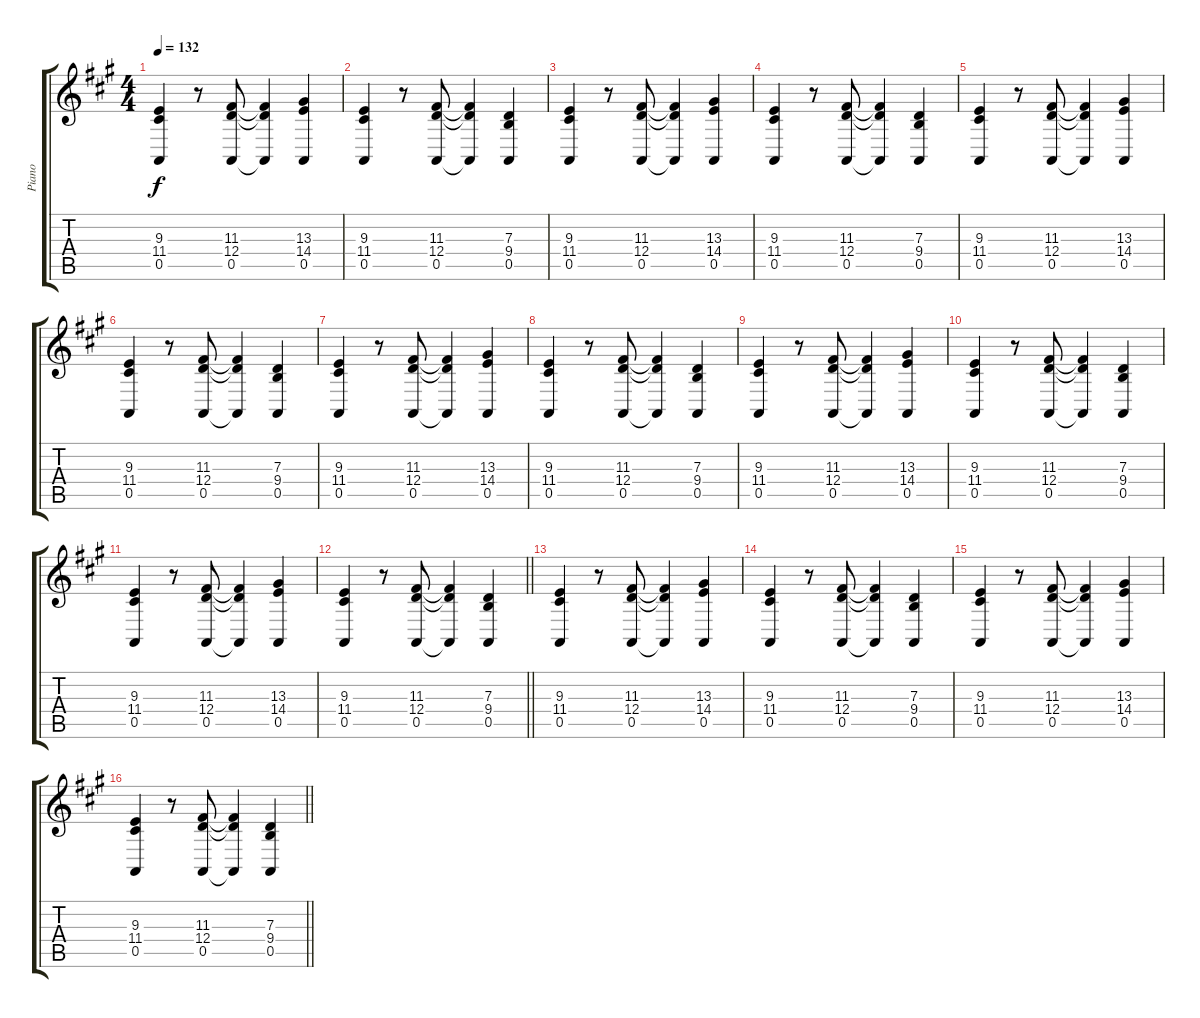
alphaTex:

\track ("Piano" "Piano") {instrument acousticgrandpiano}
\staff {score tabs}
\tuning (E4 B3 G3 D3 A2 E2) {hide}
\ts (4 4)
\tempo 132
\clef g2
\ks a
(9.3 11.4 0.5).4{dy f} r.8 (11.3 12.4 0.5).8 (11.3{t} 12.4{t} 0.5{t}).4 (13.3 14.4 0.5).4 |
(9.3 11.4 0.5).4 r.8 (11.3 12.4 0.5).8 (11.3{t} 12.4{t} 0.5{t}).4 (7.3 9.4 0.5).4 |
(9.3 11.4 0.5).4 r.8 (11.3 12.4 0.5).8 (11.3{t} 12.4{t} 0.5{t}).4 (13.3 14.4 0.5).4 |
(9.3 11.4 0.5).4 r.8 (11.3 12.4 0.5).8 (11.3{t} 12.4{t} 0.5{t}).4 (7.3 9.4 0.5).4 |
(9.3 11.4 0.5).4 r.8 (11.3 12.4 0.5).8 (11.3{t} 12.4{t} 0.5{t}).4 (13.3 14.4 0.5).4 |
(9.3 11.4 0.5).4 r.8 (11.3 12.4 0.5).8 (11.3{t} 12.4{t} 0.5{t}).4 (7.3 9.4 0.5).4 |
(9.3 11.4 0.5).4 r.8 (11.3 12.4 0.5).8 (11.3{t} 12.4{t} 0.5{t}).4 (13.3 14.4 0.5).4 |
(9.3 11.4 0.5).4 r.8 (11.3 12.4 0.5).8 (11.3{t} 12.4{t} 0.5{t}).4 (7.3 9.4 0.5).4 |
(9.3 11.4 0.5).4 r.8 (11.3 12.4 0.5).8 (11.3{t} 12.4{t} 0.5{t}).4 (13.3 14.4 0.5).4 |
(9.3 11.4 0.5).4 r.8 (11.3 12.4 0.5).8 (11.3{t} 12.4{t} 0.5{t}).4 (7.3 9.4 0.5).4 |
(9.3 11.4 0.5).4 r.8 (11.3 12.4 0.5).8 (11.3{t} 12.4{t} 0.5{t}).4 (13.3 14.4 0.5).4 |
\barLineRight lightlight
(9.3 11.4 0.5).4 r.8 (11.3 12.4 0.5).8 (11.3{t} 12.4{t} 0.5{t}).4 (7.3 9.4 0.5).4 |
(9.3 11.4 0.5).4 r.8 (11.3 12.4 0.5).8 (11.3{t} 12.4{t} 0.5{t}).4 (13.3 14.4 0.5).4 |
(9.3 11.4 0.5).4 r.8 (11.3 12.4 0.5).8 (11.3{t} 12.4{t} 0.5{t}).4 (7.3 9.4 0.5).4 |
(9.3 11.4 0.5).4 r.8 (11.3 12.4 0.5).8 (11.3{t} 12.4{t} 0.5{t}).4 (13.3 14.4 0.5).4 |
\barLineRight lightlight
(9.3 11.4 0.5).4 r.8 (11.3 12.4 0.5).8 (11.3{t} 12.4{t} 0.5{t}).4 (7.3 9.4 0.5).4
